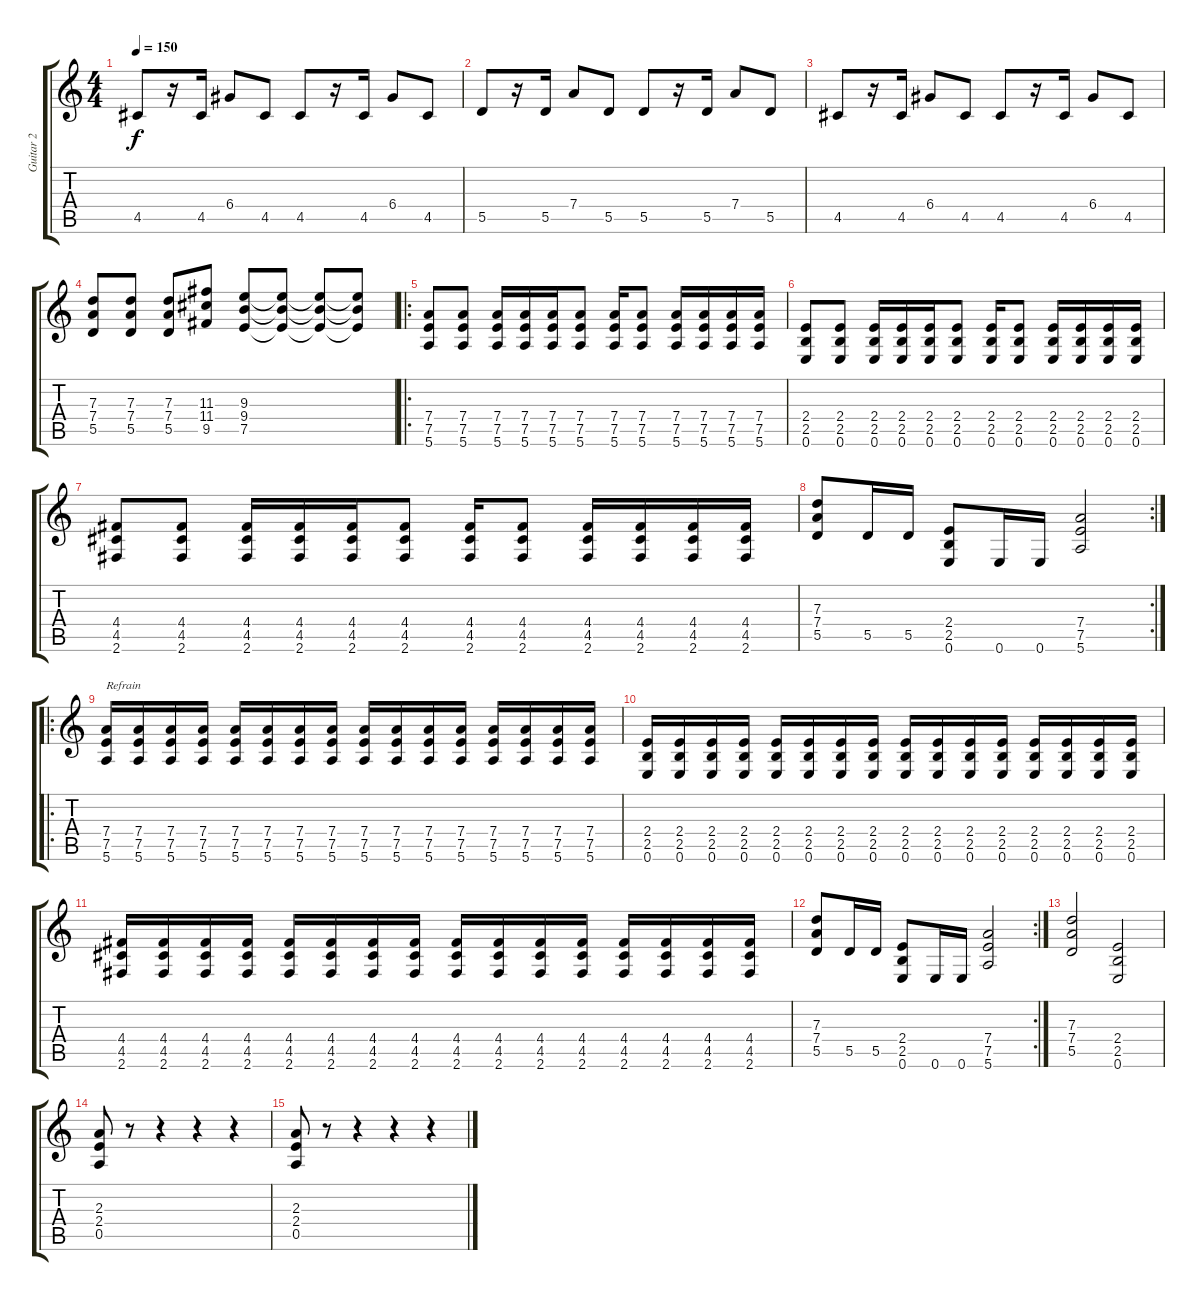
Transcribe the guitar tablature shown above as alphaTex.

\track ("Guitar 2" "Guitar 2") {instrument distortionguitar}
\staff {score tabs}
\tuning (E4 B3 G3 D3 A2 E2) {hide}
\ts (4 4)
\tempo 150
\clef g2
\ks c
4.5.8{dy f} r.16 4.5.16 6.4.8 4.5.8 4.5.8 r.16 4.5.16 6.4.8 4.5.8 |
5.5.8 r.16 5.5.16 7.4.8 5.5.8 5.5.8 r.16 5.5.16 7.4.8 5.5.8 |
4.5.8 r.16 4.5.16 6.4.8 4.5.8 4.5.8 r.16 4.5.16 6.4.8 4.5.8 |
(7.3 7.4 5.5).8 (7.3 7.4 5.5).8 (7.3 7.4 5.5).8 (11.3 11.4 9.5).8 (9.3 9.4 7.5).8 (9.3{t} 9.4{t} 7.5{t}).8 (9.3{t} 9.4{t} 7.5{t}).8 (9.3{t} 9.4{t} 7.5{t}).8 |
\ro
(7.4 7.5 5.6).8 (7.4 7.5 5.6).8 (7.4 7.5 5.6).16 (7.4 7.5 5.6).16 (7.4 7.5 5.6).16 (7.4 7.5 5.6).8 (7.4 7.5 5.6).16 (7.4 7.5 5.6).8 (7.4 7.5 5.6).16 (7.4 7.5 5.6).16 (7.4 7.5 5.6).16 (7.4 7.5 5.6).16 |
(2.4 2.5 0.6).8 (2.4 2.5 0.6).8 (2.4 2.5 0.6).16 (2.4 2.5 0.6).16 (2.4 2.5 0.6).16 (2.4 2.5 0.6).8 (2.4 2.5 0.6).16 (2.4 2.5 0.6).8 (2.4 2.5 0.6).16 (2.4 2.5 0.6).16 (2.4 2.5 0.6).16 (2.4 2.5 0.6).16 |
(4.4 4.5 2.6).8 (4.4 4.5 2.6).8 (4.4 4.5 2.6).16 (4.4 4.5 2.6).16 (4.4 4.5 2.6).16 (4.4 4.5 2.6).8 (4.4 4.5 2.6).16 (4.4 4.5 2.6).8 (4.4 4.5 2.6).16 (4.4 4.5 2.6).16 (4.4 4.5 2.6).16 (4.4 4.5 2.6).16 |
\rc 2
(7.3 7.4 5.5).8 5.5.16 5.5.16 (2.4 2.5 0.6).8 0.6.16 0.6.16 (7.4 7.5 5.6).2 |
\ro
(7.4 7.5 5.6).16{txt "Refrain"} (7.4 7.5 5.6).16 (7.4 7.5 5.6).16 (7.4 7.5 5.6).16 (7.4 7.5 5.6).16 (7.4 7.5 5.6).16 (7.4 7.5 5.6).16 (7.4 7.5 5.6).16 (7.4 7.5 5.6).16 (7.4 7.5 5.6).16 (7.4 7.5 5.6).16 (7.4 7.5 5.6).16 (7.4 7.5 5.6).16 (7.4 7.5 5.6).16 (7.4 7.5 5.6).16 (7.4 7.5 5.6).16 |
(2.4 2.5 0.6).16 (2.4 2.5 0.6).16 (2.4 2.5 0.6).16 (2.4 2.5 0.6).16 (2.4 2.5 0.6).16 (2.4 2.5 0.6).16 (2.4 2.5 0.6).16 (2.4 2.5 0.6).16 (2.4 2.5 0.6).16 (2.4 2.5 0.6).16 (2.4 2.5 0.6).16 (2.4 2.5 0.6).16 (2.4 2.5 0.6).16 (2.4 2.5 0.6).16 (2.4 2.5 0.6).16 (2.4 2.5 0.6).16 |
(4.4 4.5 2.6).16 (4.4 4.5 2.6).16 (4.4 4.5 2.6).16 (4.4 4.5 2.6).16 (4.4 4.5 2.6).16 (4.4 4.5 2.6).16 (4.4 4.5 2.6).16 (4.4 4.5 2.6).16 (4.4 4.5 2.6).16 (4.4 4.5 2.6).16 (4.4 4.5 2.6).16 (4.4 4.5 2.6).16 (4.4 4.5 2.6).16 (4.4 4.5 2.6).16 (4.4 4.5 2.6).16 (4.4 4.5 2.6).16 |
\rc 2
(7.3 7.4 5.5).8 5.5.16 5.5.16 (2.4 2.5 0.6).8 0.6.16 0.6.16 (7.4 7.5 5.6).2 |
(7.3 7.4 5.5).2{instrument distortionguitar} (2.4 2.5 0.6).2 |
(2.3 2.4 0.5).8 r.8 r.4 r.4 r.4 |
(2.3 2.4 0.5).8 r.8 r.4 r.4 r.4
